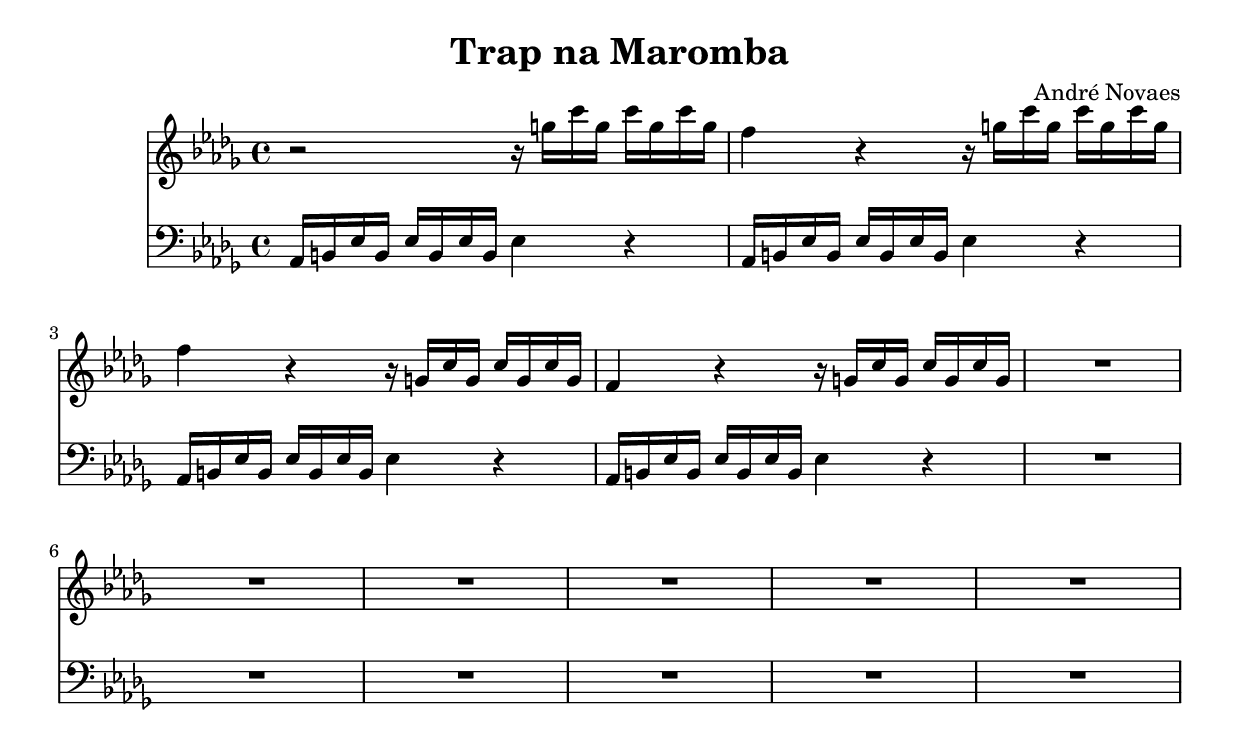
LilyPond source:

\header {
  title = "Trap na Maromba"
  composer = "André Novaes"
}


 Sax = \new Staff {
  \relative {
  \key bes \minor \transposition es    \time 4/4

    r2 r16 g''16 c16 g16 c16  g16 c16 g16 | 
    f4 r4 r16 g16 c16 g16 c16  g16 c16 g16 |
    f4 r4 r16 g,16 c16 g16 c16  g16 c16 g16|
    f4 r4 r16 g16 c16  g16 c16 g16 c16 g16|
    R1|
    R1|
    R1|
    R1|
    R1|
    R1|
  }
}

Trob = \new Staff {
  \relative  a {
    \clef "bass"   \key bes \minor  \time 4/4 
    aes,16 b16 ees16 b16 ees16 b16 ees16 b16 ees4 r4 |
    aes,16 b16 ees16 b16 ees16 b16 ees16 b16 ees4 r4 |
    aes,16 b16 ees16 b16 ees16 b16 ees16 b16 ees4 r4 |
    aes,16 b16 ees16 b16 ees16 b16 ees16 b16 ees4 r4 |
    R1|
    R1|
    R1|
    R1|
    R1|
    R1|
  }
}

\score {

  <<
    \Sax
    \Trob
  >>

\layout {}
\midi {}
}

  